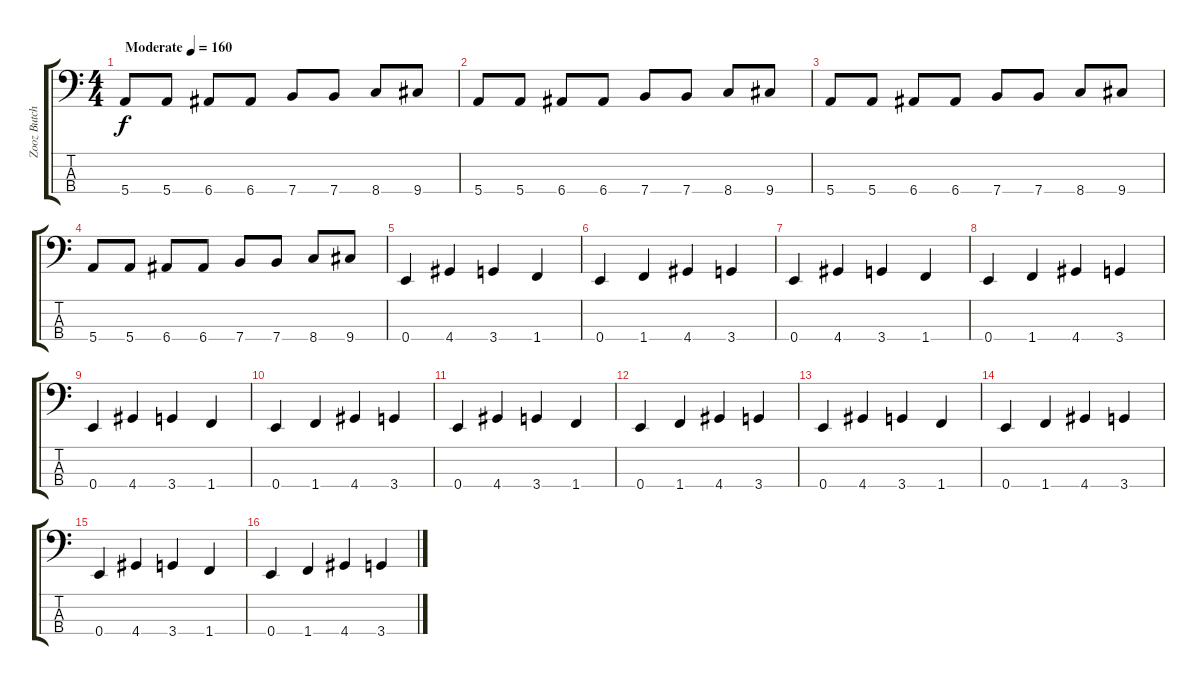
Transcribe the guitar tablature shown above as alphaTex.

\track ("Zooz Butcher" "Zooz Butch") {instrument electricbasspick}
\staff {score tabs}
\tuning (G2 D2 A1 E1) {hide}
\ts (4 4)
\tempo (160 "Moderate")
\clef f4
\ks c
5.4.8{dy f instrument electricbasspick} 5.4.8 6.4.8 6.4.8 7.4.8 7.4.8 8.4.8 9.4.8 |
5.4.8 5.4.8 6.4.8 6.4.8 7.4.8 7.4.8 8.4.8 9.4.8 |
5.4.8 5.4.8 6.4.8 6.4.8 7.4.8 7.4.8 8.4.8 9.4.8 |
5.4.8 5.4.8 6.4.8 6.4.8 7.4.8 7.4.8 8.4.8 9.4.8 |
0.4.4 4.4.4 3.4.4 1.4.4 |
0.4.4 1.4.4 4.4.4 3.4.4 |
0.4.4 4.4.4 3.4.4 1.4.4 |
0.4.4 1.4.4 4.4.4 3.4.4 |
0.4.4 4.4.4 3.4.4 1.4.4 |
0.4.4 1.4.4 4.4.4 3.4.4 |
0.4.4 4.4.4 3.4.4 1.4.4 |
0.4.4 1.4.4 4.4.4 3.4.4 |
0.4.4 4.4.4 3.4.4 1.4.4 |
0.4.4 1.4.4 4.4.4 3.4.4 |
0.4.4 4.4.4 3.4.4 1.4.4 |
0.4.4 1.4.4 4.4.4 3.4.4
